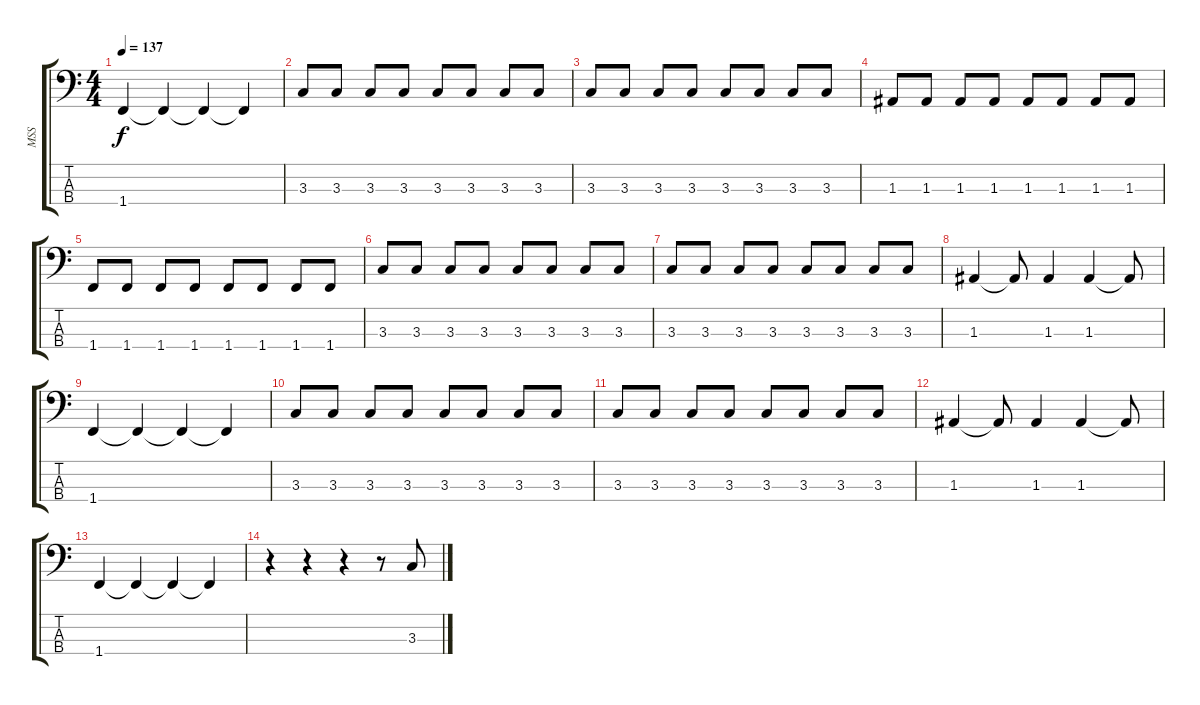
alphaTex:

\track ("MSS" "MSS") {instrument electricbassfinger}
\staff {score tabs}
\tuning (G2 D2 A1 E1) {hide}
\ts (4 4)
\tempo 137
\clef f4
\ks c
1.4.4{dy f} 1.4{t}.4 1.4{t}.4 1.4{t}.4 |
3.3.8 3.3.8 3.3.8 3.3.8 3.3.8 3.3.8 3.3.8 3.3.8 |
3.3.8 3.3.8 3.3.8 3.3.8 3.3.8 3.3.8 3.3.8 3.3.8 |
1.3.8 1.3.8 1.3.8 1.3.8 1.3.8 1.3.8 1.3.8 1.3.8 |
1.4.8 1.4.8 1.4.8 1.4.8 1.4.8 1.4.8 1.4.8 1.4.8 |
3.3.8 3.3.8 3.3.8 3.3.8 3.3.8 3.3.8 3.3.8 3.3.8 |
3.3.8 3.3.8 3.3.8 3.3.8 3.3.8 3.3.8 3.3.8 3.3.8 |
1.3.4 1.3{t}.8 1.3.4 1.3.4 1.3{t}.8 |
1.4.4 1.4{t}.4 1.4{t}.4 1.4{t}.4 |
3.3.8 3.3.8 3.3.8 3.3.8 3.3.8 3.3.8 3.3.8 3.3.8 |
3.3.8 3.3.8 3.3.8 3.3.8 3.3.8 3.3.8 3.3.8 3.3.8 |
1.3.4 1.3{t}.8 1.3.4 1.3.4 1.3{t}.8 |
1.4.4 1.4{t}.4 1.4{t}.4 1.4{t}.4 |
r.4 r.4 r.4 r.8 3.3.8
